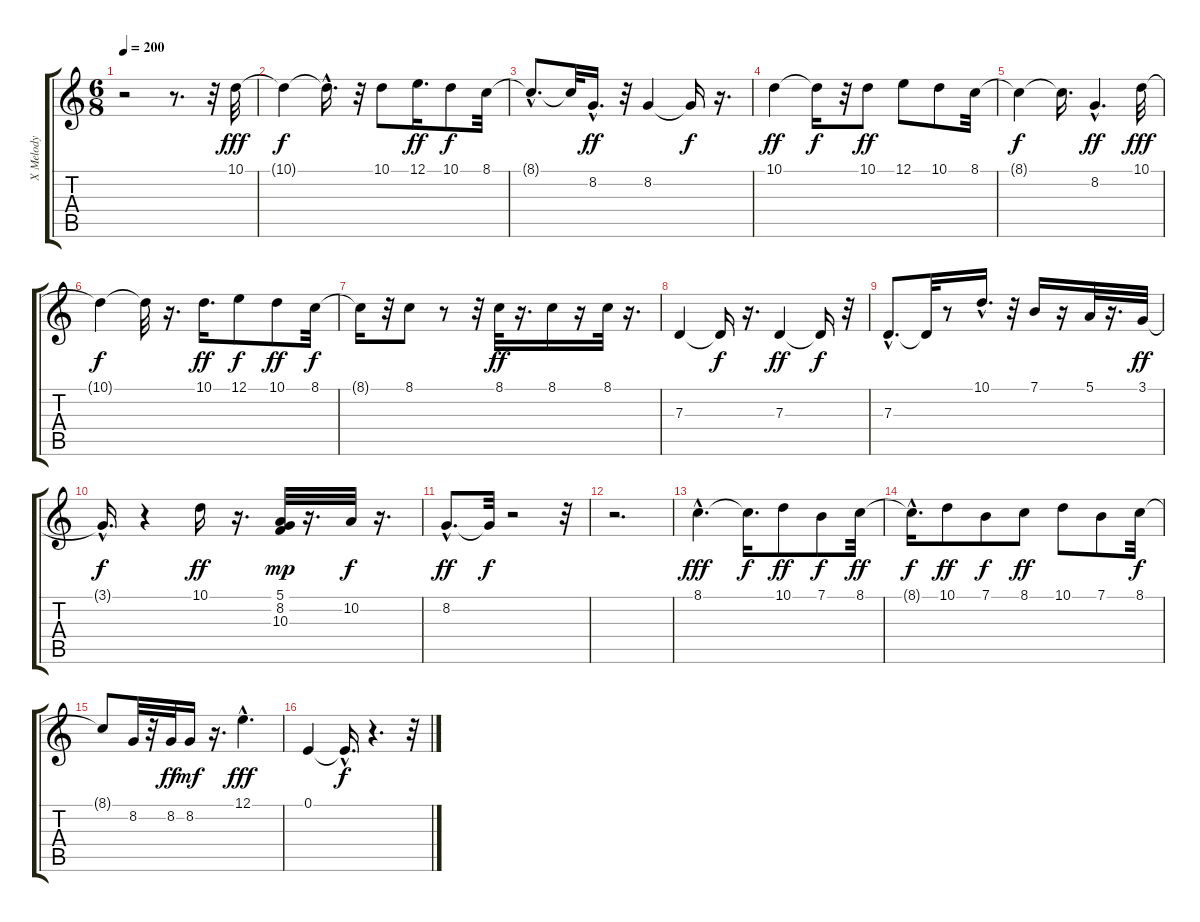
\track ("X Melody            " "X Melody  ") {instrument stringensemble1}
\staff {score tabs}
\tuning (E4 B3 G3 D3 A2 E2) {hide}
\ts (6 8)
\tempo 200
\clef g2
\ks c
r.2{dy f} r.8{d} r.32 10.1.32{dy fff} |
10.1{t}.4{dy f} 10.1{hac t}.16{d} r.32 10.1.8 12.1.16{d dy ff} 10.1.8{dy f} 8.1.32 |
8.1{hac t}.8{d} 8.1{t}.32 8.2{hac}.16{d dy ff} r.32 8.2.4 8.2{t}.16{dy f} r.16{d} |
10.1.4{dy ff} 10.1{t}.16{dy f} r.32 10.1.8{dy ff} 12.1.8 10.1.8 8.1.32 |
8.1{t}.4{dy f} 8.1{t}.16{d} 8.2{hac}.4{d dy ff} 10.1.32{dy fff} |
10.1{t}.4{dy f} 10.1{t}.32 r.16{d} 10.1.16{d dy ff} 12.1.8{dy f} 10.1.8{dy ff} 8.1.32{dy f} |
8.1{t}.16 r.32 8.1.8 r.8 r.32 8.1.32{dy ff} r.16{d} 8.1.16 r.16 8.1.32 r.16{d} |
7.3.4 7.3{t}.16{dy f} r.16{d} 7.3.4{dy ff} 7.3{t}.16{dy f} r.32 |
7.3{hac}.8{d} 7.3{t}.32 r.8 10.1{hac}.16{d} r.32 7.1.16 r.16 5.1.32 r.16{d} 3.1.32{dy ff} |
3.1{hac t}.16{d dy f} r.4 10.1.16{dy ff} r.16{d} (5.1 8.2 10.3).32{dy mp} r.16{d} 10.2.32{dy f} r.16{d} |
8.2{hac}.8{d dy ff} 8.2{t}.32{dy f} r.2 r.32 |
r.2{d} |
8.1{hac}.4{d dy fff} 8.1{t}.16{d dy f} 10.1.8{dy ff} 7.1.8{dy f} 8.1.32{dy ff} |
8.1{hac t}.16{d dy f} 10.1.8{dy ff} 7.1.8{dy f} 8.1.8{dy ff} 10.1.8 7.1.8 8.1.32{dy f} |
8.1{t}.8 8.2.32 r.32 8.2.32{dy ff} 8.2.16{dy mf} r.16{d} 12.1{hac}.4{d dy fff} |
0.1.4 0.1{hac t}.16{d dy f} r.4{d} r.32
